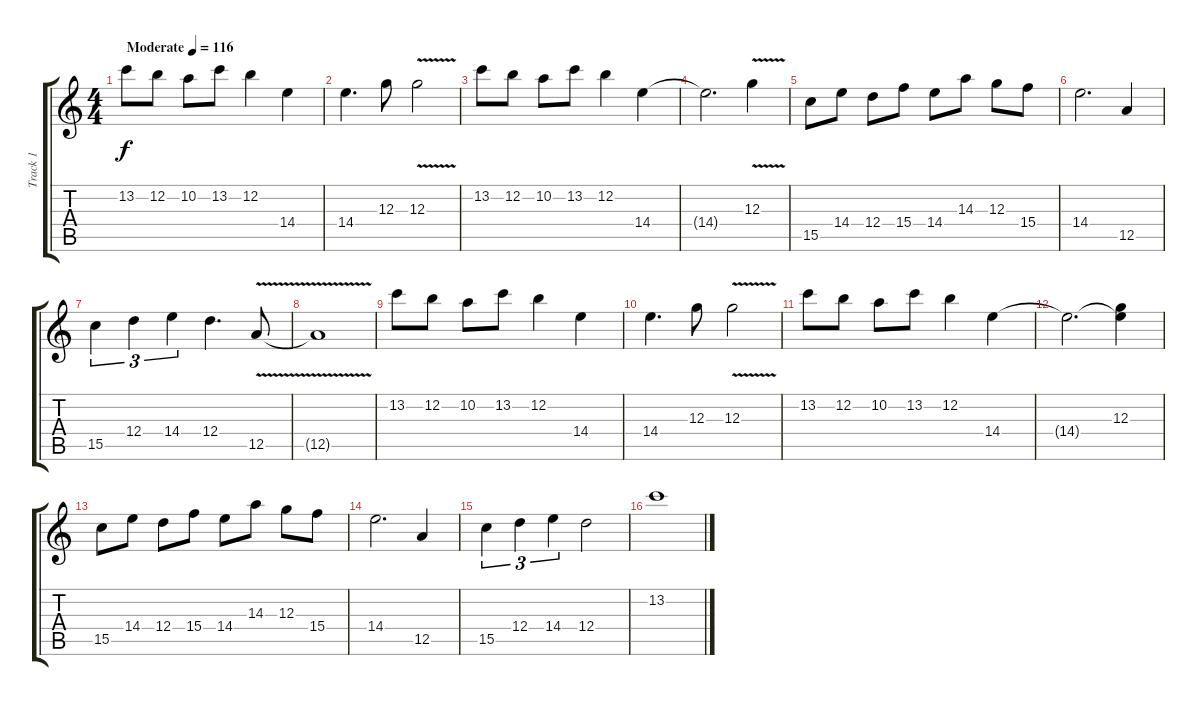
\track ("Track 1" "Track 1") {instrument distortionguitar}
\staff {score tabs}
\tuning (E4 B3 G3 D3 A2 E2) {hide}
\ts (4 4)
\tempo (116 "Moderate")
\clef g2
\ks c
13.2.8{dy f instrument distortionguitar} 12.2.8 10.2.8 13.2.8 12.2.4 14.4.4 |
14.4.4{d} 12.3.8 12.3{v}.2 |
13.2.8 12.2.8 10.2.8 13.2.8 12.2.4 14.4.4 |
14.4{t}.2{d} 12.3{v}.4 |
15.5.8 14.4.8 12.4.8 15.4.8 14.4.8 14.3.8 12.3.8 15.4.8 |
14.4.2{d} 12.5.4 |
15.5.4{tu (3 2)} 12.4.4{tu (3 2)} 14.4.4{tu (3 2)} 12.4.4{d} 12.5{v}.8 |
12.5{t}.1 |
13.2.8 12.2.8 10.2.8 13.2.8 12.2.4 14.4.4 |
14.4.4{d} 12.3.8 12.3{v}.2 |
13.2.8 12.2.8 10.2.8 13.2.8 12.2.4 14.4.4 |
14.4{t}.2{d} (12.3 14.4{t}).4 |
15.5.8 14.4.8 12.4.8 15.4.8 14.4.8 14.3.8 12.3.8 15.4.8 |
14.4.2{d} 12.5.4 |
15.5.4{tu (3 2)} 12.4.4{tu (3 2)} 14.4.4{tu (3 2)} 12.4.2 |
13.2.1
